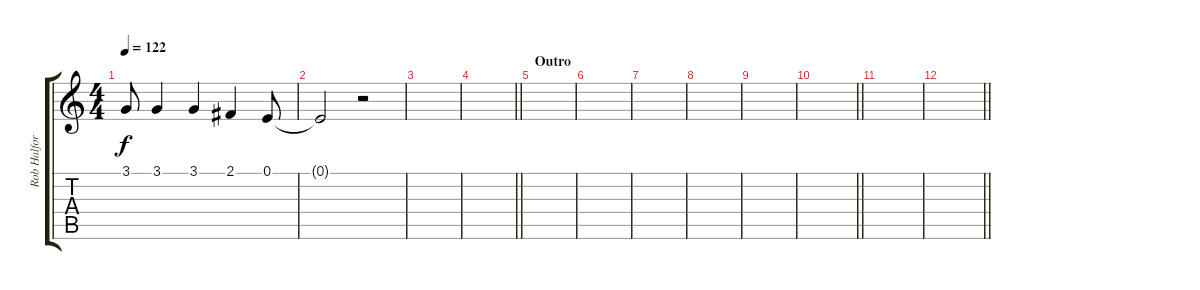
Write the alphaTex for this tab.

\track ("Rob Halford" "Rob Halfor") {instrument altosax}
\staff {score tabs}
\tuning (E4 B3 G3 D3 A2 E2) {hide}
\ts (4 4)
\tempo 122
\clef g2
\ks c
3.1.8{dy f} 3.1.4 3.1.4 2.1.4 0.1.8 |
0.1{t}.2 r.2 |
|
\barLineRight lightlight
|
\section ("" "Outro")
|
|
|
|
|
\barLineRight lightlight
|
|
\barLineRight lightlight
